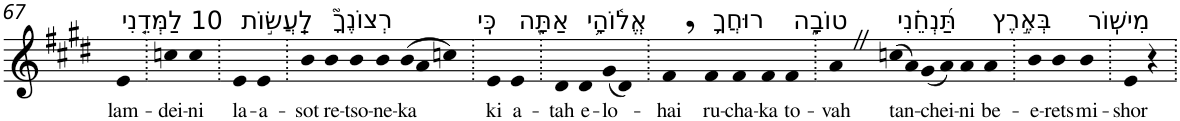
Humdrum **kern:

**kern	**text
*part1	*part1
*staff1	*staff1
*I"Piano	*
*I'Pno	*
!!LO:PB:g=z
*clefG2	*
*k[f#c#g#d#]	*
*E:	*
=67	=67
!LO:TX:a:t=10 לַמְּדֵ֤נִי	!
!	!LO:LY:b
4e	lam-
=68.	=68.
!	!LO:LY:b
4ccn	-dei-
!	!LO:LY:b
4cc	-ni
=69.	=69.
!LO:TX:a:t=לַֽעֲשׂ֣וֹת	!
!	!LO:LY:b
4e	la-
!	!LO:LY:b
4e	-a-
=70.	=70.
!	!LO:LY:b
4b	-sot
!LO:TX:a:t=רְצוֹנֶךָ֮	!
!	!LO:LY:b
4b	re-
!	!LO:LY:b
4b	-tso-
!	!LO:LY:b
4b	-ne-
*Xtuplet	*
!	!LO:LY:b
(12b	-ka
12a	.
12ccn)	.
=71.	=71.
!LO:TX:a:t=כִּֽי	!
!	!LO:LY:b
4e	ki
!LO:TX:a:t=אַתָּ֪ה	!
!	!LO:LY:b
4e	a-
=72.	=72.
!	!LO:LY:b
4d#	-tah
!LO:TX:a:t=אֱל֫וֹהָ֥י	!
!	!LO:LY:b
4d#	e-
!	!LO:LY:b
(8g#	-lo-
8d#)	.
=73.	=73.
!	!LO:LY:b
4f#,	-hai
!LO:TX:a:t=רוּחֲךָ֥	!
!	!LO:LY:b
4f#	ru-
!	!LO:LY:b
4f#	-cha-
!	!LO:LY:b
4f#	-ka
!LO:TX:a:t=טוֹבָ֑ה	!
!	!LO:LY:b
4f#	to-
=74.	=74.
!	!LO:LY:b
4aZ	-vah
!LO:TX:a:t=תַּ֝נְחֵ֗נִי	!
!	!LO:LY:b
(8ccn	tan-
8a)	.
!	!LO:LY:b
(8g#	-chei-
8a)	.
!	!LO:LY:b
4a	-ni
!LO:TX:a:t=בְּאֶ֣רֶץ	!
!	!LO:LY:b
4a	be-
=75.	=75.
!	!LO:LY:b
4b	-e-
!	!LO:LY:b
4b	-rets
!LO:TX:a:t=מִישֽׁוֹר	!
!	!LO:LY:b
4b	mi-
=76.	=76.
!	!LO:LY:b
4e	-shor
4r	.
=.	=.
*-	*-
